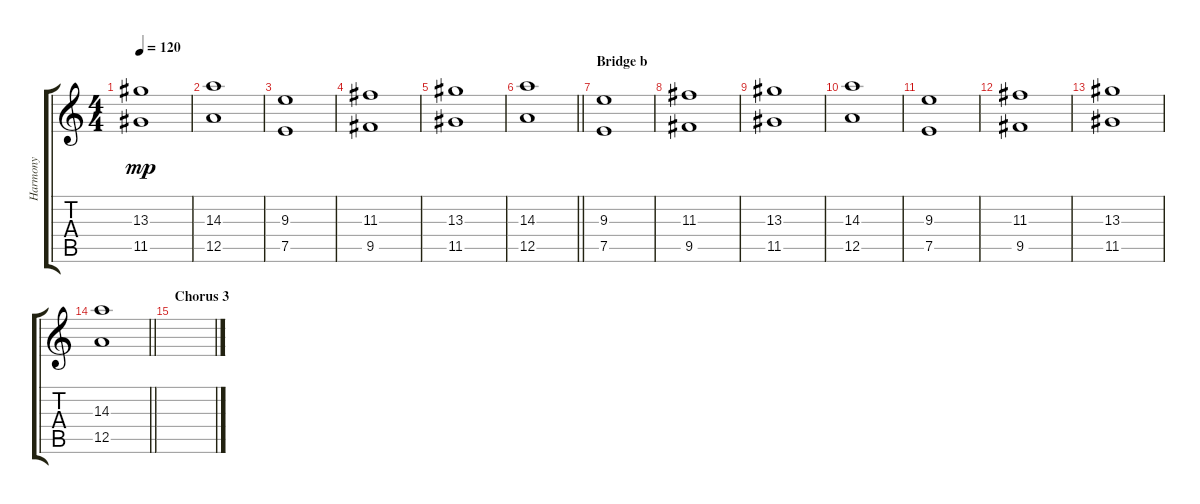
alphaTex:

\track ("Harmony" "Harmony") {instrument distortionguitar}
\staff {score tabs}
\tuning (E4 B3 G3 D3 A2 E2) {hide}
\ts (4 4)
\tempo 120
\clef g2
\ks c
(13.3 11.5).1{dy mp} |
(14.3 12.5).1 |
(9.3 7.5).1 |
(11.3 9.5).1 |
(13.3 11.5).1 |
\barLineRight lightlight
(14.3 12.5).1 |
\section ("" "Bridge b")
(9.3 7.5).1 |
(11.3 9.5).1 |
(13.3 11.5).1 |
(14.3 12.5).1 |
(9.3 7.5).1 |
(11.3 9.5).1 |
(13.3 11.5).1 |
\barLineRight lightlight
(14.3 12.5).1 |
\section ("" "Chorus 3")
